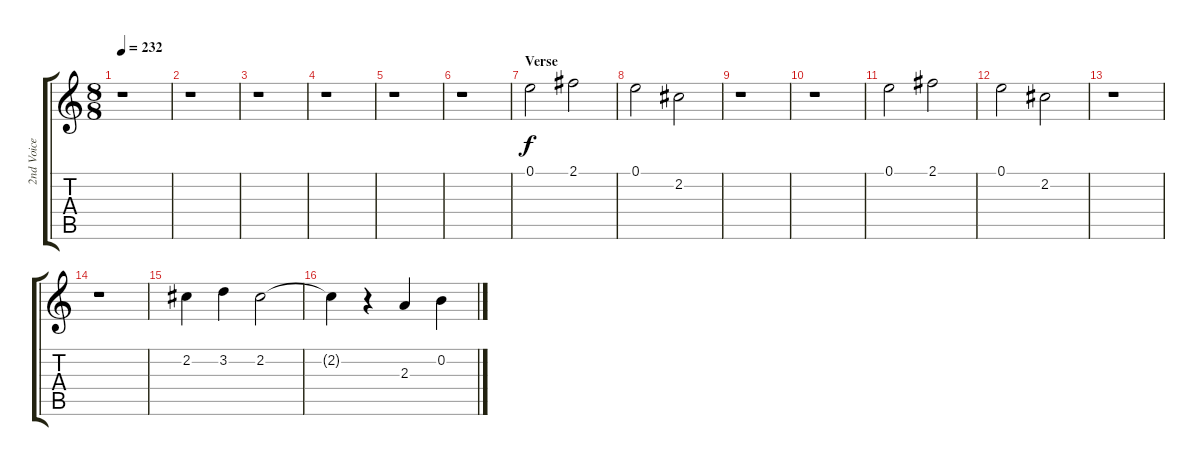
\track ("2nd Voice (Tom)" "2nd Voice ") {instrument electricguitarjazz}
\staff {score tabs}
\tuning (E4 B3 G3 D3 A2 E2) {hide}
\ts (8 8)
\tempo 232
\clef g2
\ks c
r.1{dy f} |
r.1 |
r.1 |
r.1 |
r.1 |
r.1 |
\section ("" "Verse")
0.1.2 2.1.2 |
0.1.2 2.2.2 |
r.1 |
r.1 |
0.1.2 2.1.2 |
0.1.2 2.2.2 |
r.1 |
r.1 |
2.2.4 3.2.4 2.2.2 |
2.2{t}.4 r.4 2.3.4 0.2.4
